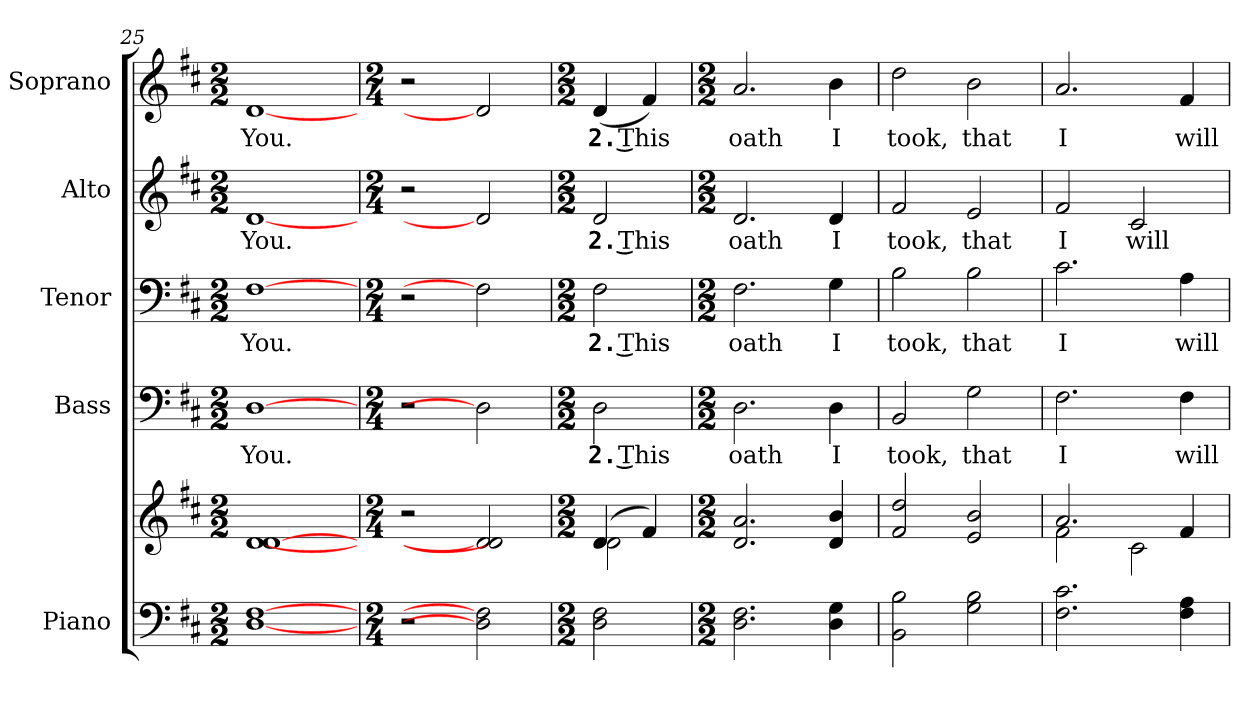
**kern	**kern	**kern	**text	**kern	**text	**kern	**text	**kern	**text
*part5	*part5	*part4	*part4	*part3	*part3	*part2	*part2	*part1	*part1
*staff6	*staff5	*staff4	*staff4	*staff3	*staff3	*staff2	*staff2	*staff1	*staff1
*I"Piano	*	*I"Bass	*	*I"Tenor	*	*I"Alto	*	*I"Soprano	*
*I'Pno.	*	*I'B.	*	*I'T.	*	*I'A.	*	*I'S.	*
!!LO:PB:g=z
*clefF4	*clefG2	*clefF4	*	*clefF4	*	*clefG2	*	*clefG2	*
*k[f#c#]	*k[f#c#]	*k[f#c#]	*	*k[f#c#]	*	*k[f#c#]	*	*k[f#c#]	*
*D:	*D:	*D:	*	*D:	*	*D:	*	*D:	*
*M2/2	*M2/2	*M2/2	*	*M2/2	*	*M2/2	*	*M2/2	*
=25	=25	=25	=25	=25	=25	=25	=25	=25	=25
!	!	!	!LO:LY:b:color=#000000	!	!	!	!	!	!
!	!	!	!	!	!LO:LY:b:color=#000000	!	!	!	!
!	!	!	!	!	!	!	!LO:LY:b:color=#000000	!	!
!	!	!	!	!	!	!	!	!	!LO:LY:b:color=#000000
[1Di [1F#i	[1di [1di	[1Di	You.	[1F#i	You.	[1di	You.	[1di	You.
=26	=26	=26	=26	=26	=26	=26	=26	=26	=26
*M2/4	*M2/4	*M2/4	*	*M2/4	*	*M2/4	*	*M2/4	*
2r	2r	2r	.	2r	.	2r	.	2r	.
2Di] 2F#i]	2di] 2di]	2Di]	.	2F#i]	.	2di]	.	2di]	.
=27	=27	=27	=27	=27	=27	=27	=27	=27	=27
*M2/2	*M2/2	*M2/2	*	*M2/2	*	*M2/2	*	*M2/2	*
*	*^	*	*	*	*	*	*	*	*
!	!	!	!	!LO:LY:b:color=#000000	!	!	!	!	!	!
!	!	!	!	!	!	!LO:LY:b:color=#000000	!	!	!	!
!	!	!	!	!	!	!	!	!LO:LY:b:color=#000000	!	!
!	!	!	!	!	!	!	!	!	!	!LO:LY:b:color=#000000
2Di\ 2F#i	(4di/	2di\	2Di\	2. This	2F#i\	2. This	2di/	2. This	(4di/	2. This
.	4f#i/)	.	.	.	.	.	.	.	4f#i/)	.
*	*v	*v	*	*	*	*	*	*	*	*
=28	=28	=28	=28	=28	=28	=28	=28	=28	=28
*M2/2	*M2/2	*M2/2	*	*M2/2	*	*M2/2	*	*M2/2	*
!	!	!	!LO:LY:b:color=#000000	!	!	!	!	!	!
!	!	!	!	!	!LO:LY:b:color=#000000	!	!	!	!
!	!	!	!	!	!	!	!LO:LY:b:color=#000000	!	!
!	!	!	!	!	!	!	!	!	!LO:LY:b:color=#000000
2.Di\ 2.F#i	2.di/ 2.ai	2.Di\	oath	2.F#i\	oath	2.di/	oath	2.ai/	oath
!	!	!	!LO:LY:b:color=#000000	!	!	!	!	!	!
!	!	!	!	!	!LO:LY:b:color=#000000	!	!	!	!
!	!	!	!	!	!	!	!LO:LY:b:color=#000000	!	!
!	!	!	!	!	!	!	!	!	!LO:LY:b:color=#000000
4Di\ 4Gi	4di/ 4bi	4Di\	I	4Gi\	I	4di/	I	4bi\	I
=29	=29	=29	=29	=29	=29	=29	=29	=29	=29
!	!	!	!LO:LY:b:color=#000000	!	!	!	!	!	!
!	!	!	!	!	!LO:LY:b:color=#000000	!	!	!	!
!	!	!	!	!	!	!	!LO:LY:b:color=#000000	!	!
!	!	!	!	!	!	!	!	!	!LO:LY:b:color=#000000
2BBi\ 2Bi	2f#i/ 2ddi	2BBi/	took,	2Bi\	took,	2f#i/	took,	2ddi\	took,
!	!	!	!LO:LY:b:color=#000000	!	!	!	!	!	!
!	!	!	!	!	!LO:LY:b:color=#000000	!	!	!	!
!	!	!	!	!	!	!	!LO:LY:b:color=#000000	!	!
!	!	!	!	!	!	!	!	!	!LO:LY:b:color=#000000
2Gi\ 2Bi	2ei/ 2bi	2Gi\	that	2Bi\	that	2ei/	that	2bi\	that
=30	=30	=30	=30	=30	=30	=30	=30	=30	=30
*	*^	*	*	*	*	*	*	*	*
!	!	!	!	!LO:LY:b:color=#000000	!	!	!	!	!	!
!	!	!	!	!	!	!LO:LY:b:color=#000000	!	!	!	!
!	!	!	!	!	!	!	!	!LO:LY:b:color=#000000	!	!
!	!	!	!	!	!	!	!	!	!	!LO:LY:b:color=#000000
2.F#i\ 2.c#i	2.ai/	2f#i\	2.F#i\	I	2.c#i\	I	2f#i/	I	2.ai/	I
!	!	!	!	!	!	!	!	!LO:LY:b:color=#000000	!	!
.	.	2c#i\	.	.	.	.	2c#i/	will	.	.
!	!	!	!	!LO:LY:b:color=#000000	!	!	!	!	!	!
!	!	!	!	!	!	!LO:LY:b:color=#000000	!	!	!	!
!	!	!	!	!	!	!	!	!	!	!LO:LY:b:color=#000000
4F#i\ 4Ai	4f#i/	.	4F#i\	will	4Ai\	will	.	.	4f#i/	will
*	*v	*v	*	*	*	*	*	*	*	*
=	=	=	=	=	=	=	=	=	=
*-	*-	*-	*-	*-	*-	*-	*-	*-	*-
